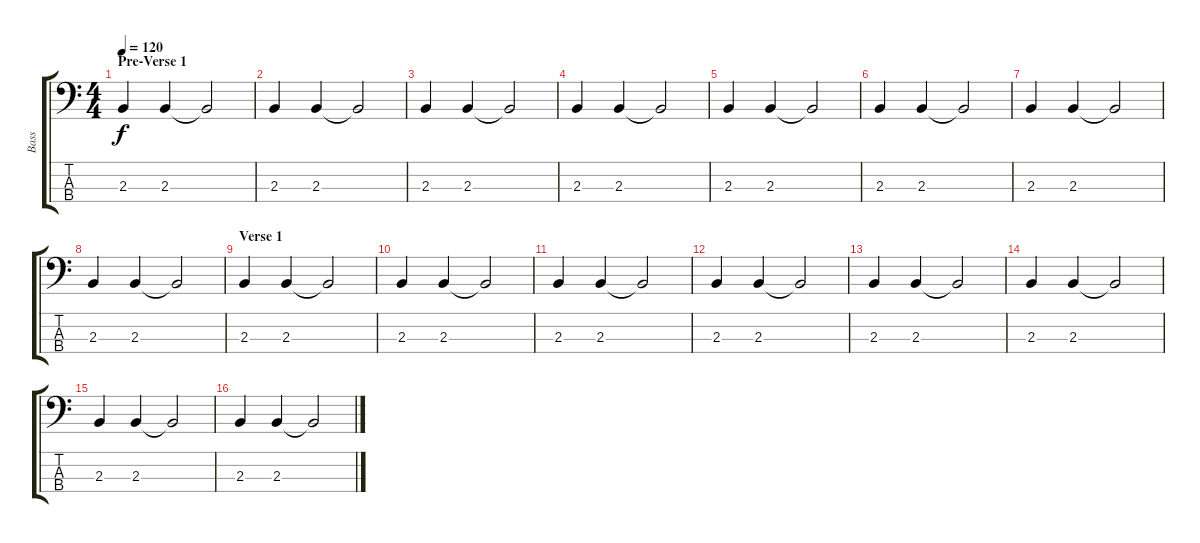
\track ("Bass" "Bass") {instrument electricbassfinger}
\staff {score tabs}
\tuning (G2 D2 A1 D1) {hide}
\ts (4 4)
\section ("" "Pre-Verse 1")
\tempo 120
\clef f4
\ks c
2.3.4{dy f instrument electricbassfinger} 2.3.4 2.3{t}.2 |
2.3.4 2.3.4 2.3{t}.2 |
2.3.4 2.3.4 2.3{t}.2 |
2.3.4 2.3.4 2.3{t}.2 |
2.3.4 2.3.4 2.3{t}.2 |
2.3.4 2.3.4 2.3{t}.2 |
2.3.4 2.3.4 2.3{t}.2 |
2.3.4 2.3.4 2.3{t}.2 |
\section ("" "Verse 1")
2.3.4 2.3.4 2.3{t}.2 |
2.3.4 2.3.4 2.3{t}.2 |
2.3.4 2.3.4 2.3{t}.2 |
2.3.4 2.3.4 2.3{t}.2 |
2.3.4 2.3.4 2.3{t}.2 |
2.3.4 2.3.4 2.3{t}.2 |
2.3.4 2.3.4 2.3{t}.2 |
2.3.4 2.3.4 2.3{t}.2
